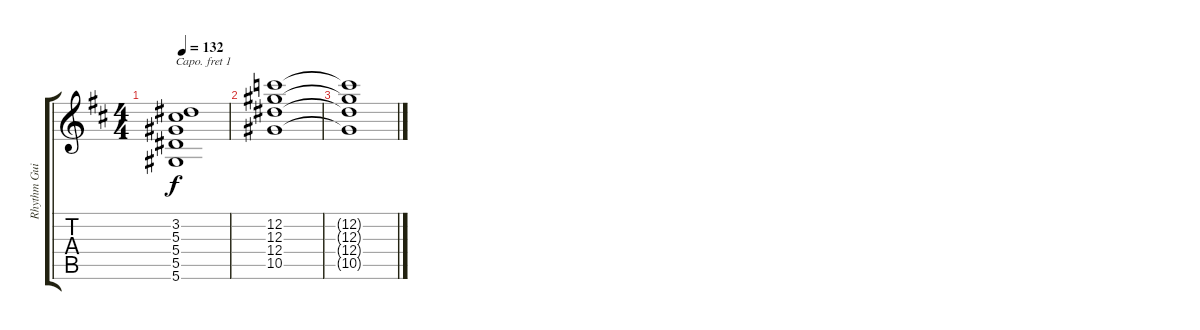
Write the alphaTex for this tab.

\track ("Rhythm Guitar" "Rhythm Gui") {instrument distortionguitar}
\staff {score tabs}
\capo 1
\tuning (E4 B3 G3 D3 A2 D2) {hide}
\ts (4 4)
\tempo 132
\clef g2
\ks d
(3.2{t} 5.3{t} 5.4{t} 5.5{t} 5.6{t}).1{dy f volume 0} |
(12.2 12.3 12.4 10.5).1{volume 4} |
(12.2{t} 12.3{t} 12.4{t} 10.5{t}).1
